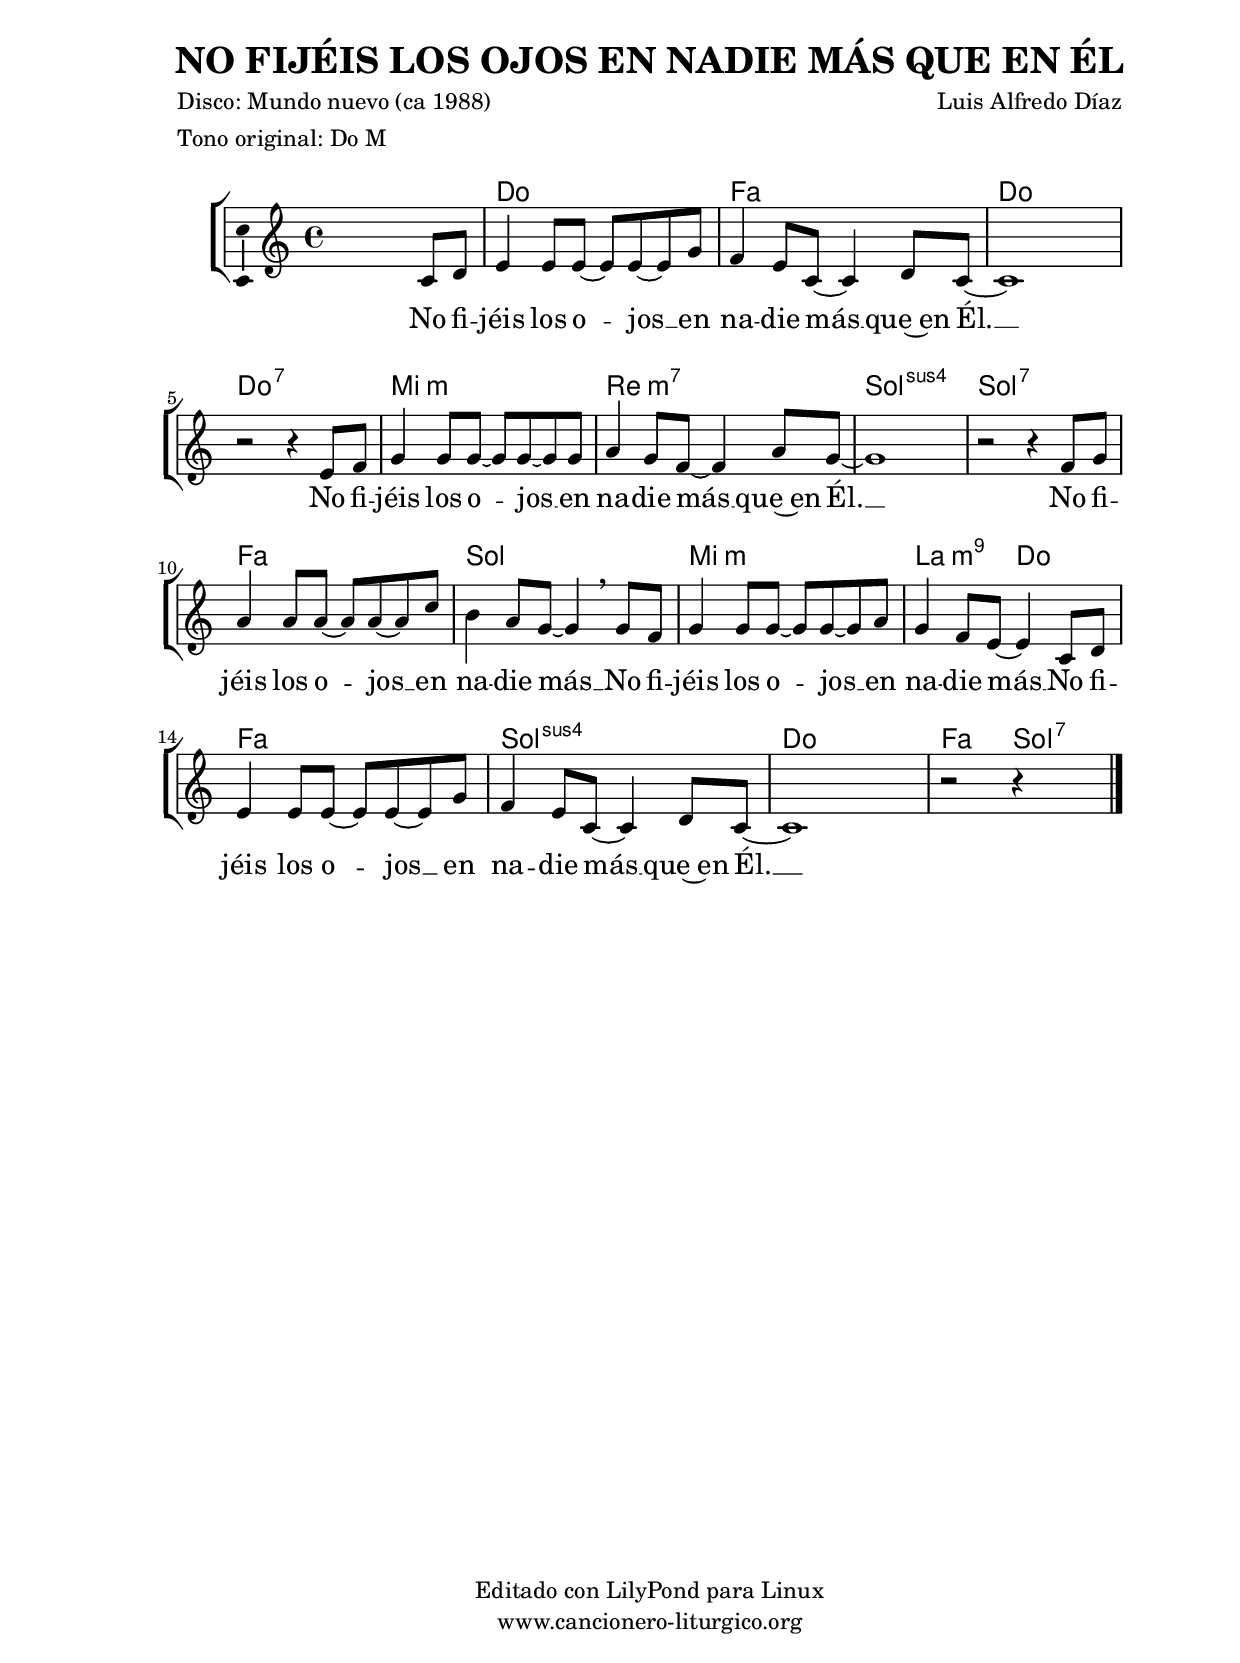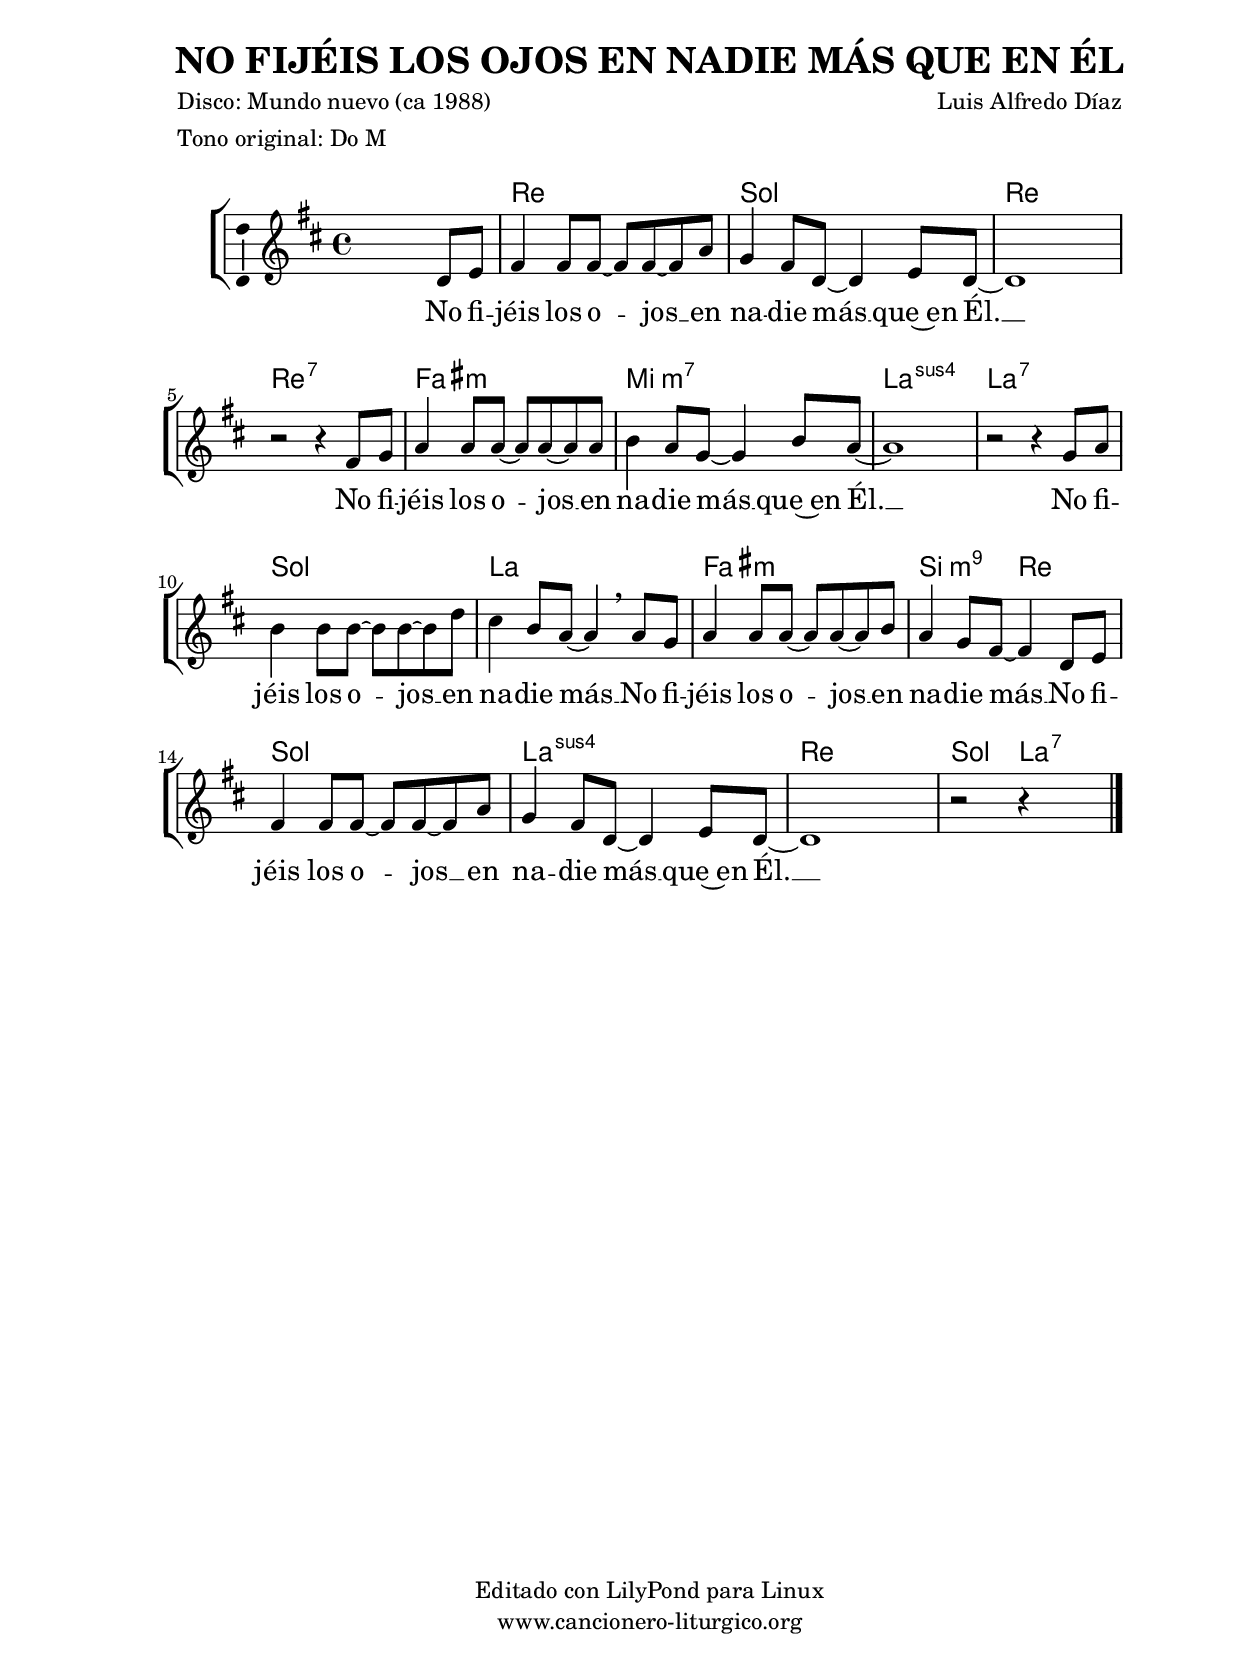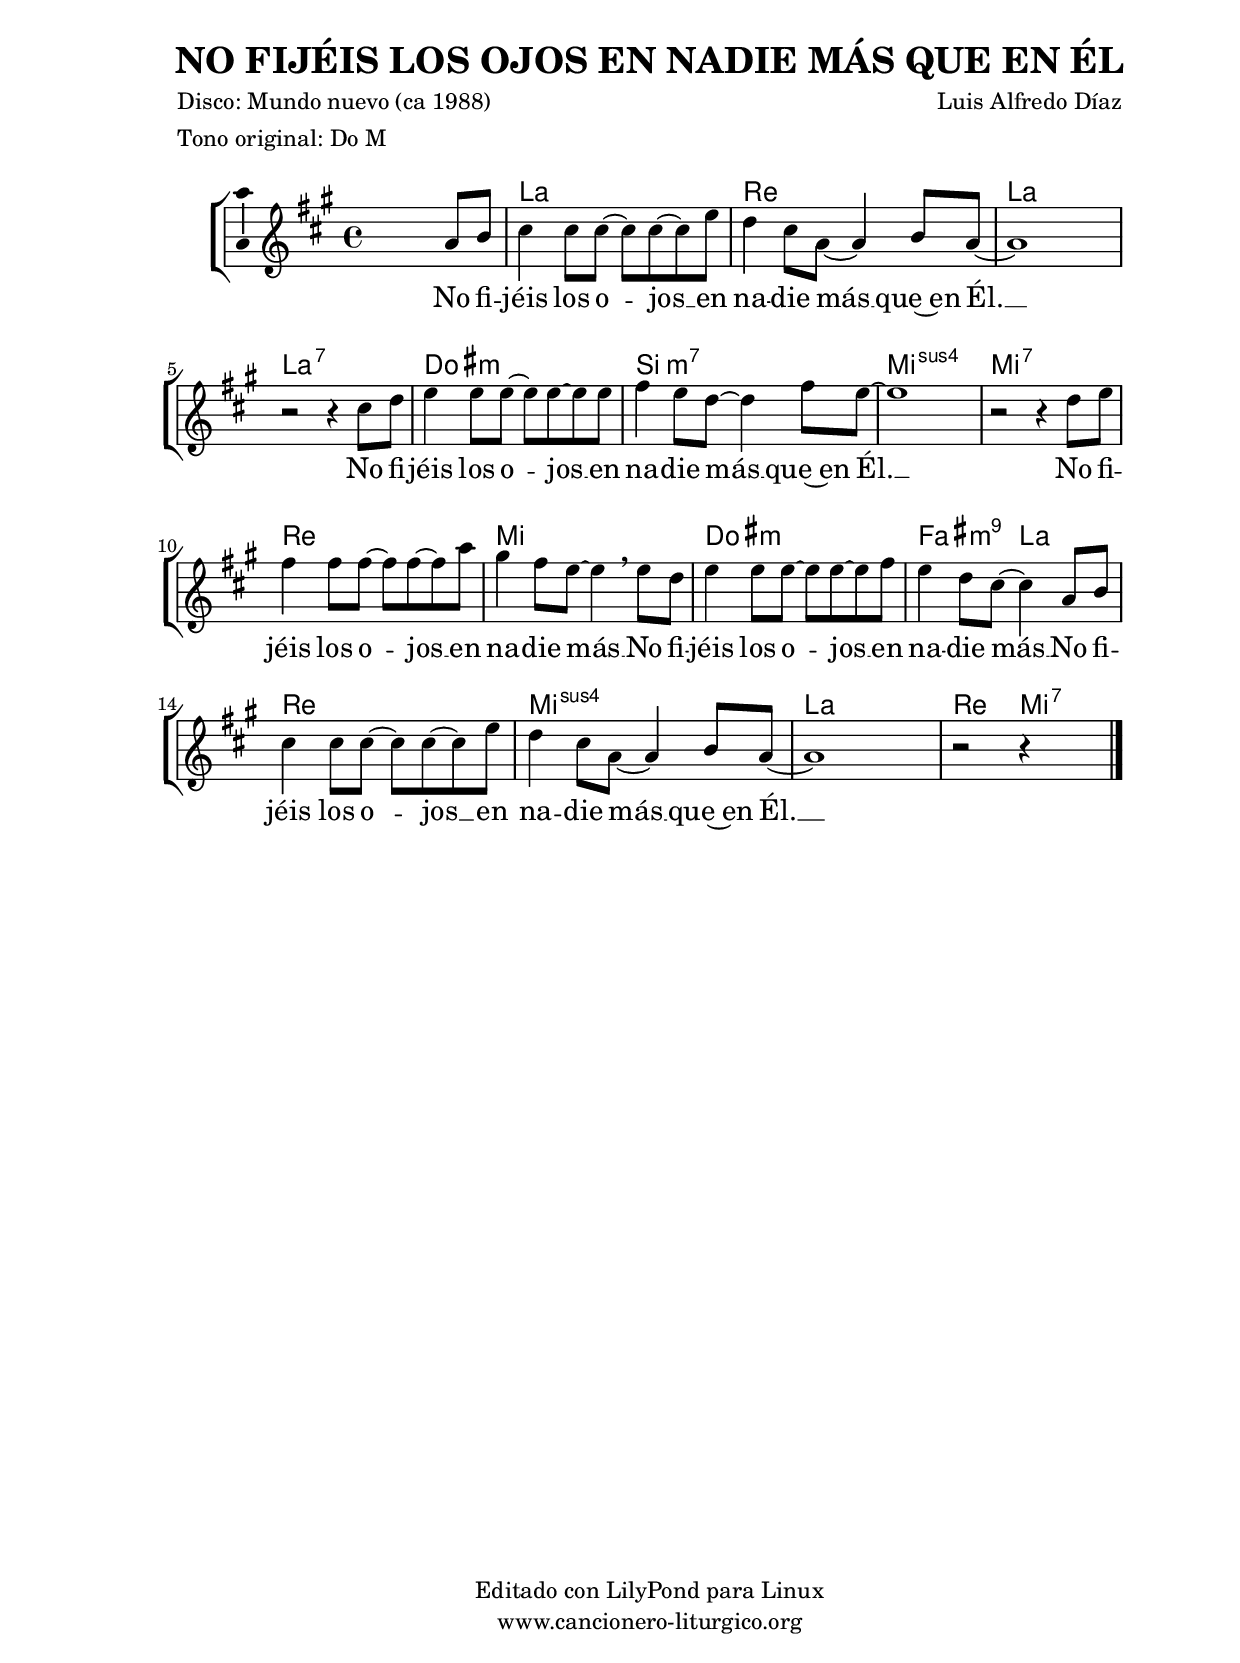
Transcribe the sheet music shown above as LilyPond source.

%
%para convertir .midi en .wav:
%timidity filename.midi -Ow -o finename.wav
%
%
%Para convertir de .wav a .mp3:
%lame -h -m j filename.wav
%
%
%para escuchar el midi:
%timidity nombrefichero.midi
%


%versión de lilypond para la que se ha escrito esta partitura:
\version "2.16.0"

	%Tamaño papel
	#(set-default-paper-size "a4")
	%Tamaño partitura
	#(set-global-staff-size 20)
	%No responde al pulsar sobre una nota
	#(ly:set-option 'point-and-click #f)

%parámetros del encabezamiento:
\header {
	title = "NO FIJÉIS LOS OJOS EN NADIE MÁS QUE EN ÉL"
	subtitle = ""
	composer = "Luis Alfredo Díaz"
	poet = "Disco: Mundo nuevo (ca 1988)"
	meter = "Tono original: Do M"
	arranger = ""
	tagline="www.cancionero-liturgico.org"
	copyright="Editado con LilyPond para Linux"
	}

%parámetros asociados al papel:
\paper  {
	oddHeaderMarkup = \markup {\fill-line { \on-the-fly #not-first-page \fromproperty #'header:title \on-the-fly #not-first-page \fromproperty #'header:composer }}
	evenHeaderMarkup = \markup {\fill-line { \fromproperty #'header:composer \fromproperty #'header:title }}
	#(set-paper-size "a4")
	print-page-number = ##f
	first-page-number = 1
	print-first-page-number = ##f
%	head-separation = 3.0 \cm
	top-margin = 2.0 \cm
	bottom-margin = 0.5\cm
%%%	bottom-margin = -2.0\cm
	left-margin = 3.0 \cm
	line-width = 16.0 \cm 
	indent = 8\mm
	interscoreline = 2.\mm
	between-system-space = 15\mm
%	para que las partituras no llenen la hoja:
	ragged-bottom = ##t
%	idem para la última hoja:
	ragged-last-bottom = ##f
%	para que las partituras llenen el ancho del papel:
	ragged-last = ##f
	after-title-space = 2.5 \cm
%page-count=1
%system-count=8

	%Flexible Vertical Spacing
%	markup-markup-spacing =
%	#'((basic-distance . 15) (minimum-distance . 15) (padding . 3))
	markup-system-spacing =
	#'((basic-distance . 15) (minimum-distance . 15) (padding . 3))
	system-system-spacing =
	#'((basic-distance . 15) (minimum-distance . 15) (padding . 3))
	score-system-spacing =
	#'((basic-distance . 15) (minimum-distance . 15) (padding . 5))
%	top-system-spacing = % header
%	#'((basic-distance . 8) (minimum-distance . 0) (padding . 0))
%	top-markup-spacing =
%	#'((basic-distance . 20) (minimum-distance . 20) (padding . 0))
	last-bottom-spacing = % footer
	#'((basic-distance . 5) (minimum-distance . 5) (padding . 0))
%	score-markup-spacing =
%	#'((basic-distance . 16) (minimum-distance . 13) (padding . 0))

	}


%parámetros que afectan a toda la partitura:
global =  {
	%clave de sol (G):
	\clef G
	%armadura:
%%%	\transpose a c
	\key c \major
	\tempo 4=120
	\set Score.tempoHideNote = ##t
	}


acordes = {
	\italianChords
	\chordmode {
%%%	\transpose a c
{

s2 s c s f s c s c:7 s e:m s d:m7 s g:sus4 s g:7 s f s g s e:m s a:m9 c f s g:sus4 s c s f g:7

	}
	}
}

melodia = 
%%%\transpose a c
{
	\relative c'{
	\time 4/4

s2 s4 c8 d
e4 e8 e~e e~e g
f4 e8 c~c4 d8 c~
c1
r2 r4 e8 f
g4 g8 g~g g~g g
a4 g8 f~f4 a8 g~
g1
r2 r4 f8 g
a4 a8 a~a a~a c
b4 a8 g~g4 \breathe g8 f
g4 g8 g~g g~g a
g4 f8 e~e4 c8 d
e4 e8 e~e e~e g
f4 e8 c~c4 d8 c~
c1
r2 r4 s4

	\bar "|."
	}
	}


texto = \lyricmode {
No fi -- jéis los o -- jos __ en na -- die más __ que~en Él. __
No fi -- jéis los o -- jos __ en na -- die más __ que~en Él. __
No fi -- jéis los o -- jos __ en na -- die más __
No fi -- jéis los o -- jos __ en na -- die más __
No fi -- jéis los o -- jos __ en na -- die más __  que~en Él. __

	}


acordesStaff = \context ChordNames = acordesStaff <<
	\set chordChanges = ##t
	\acordes
	>>


vozStaff = \context Voice = vozStaff
\with {\consists "Ambitus_engraver"}
<<
%	\set Staff.instrumentName = ""
%	\set Staff.shortInstrumentName = ""
%	\set Staff.midiInstrument = #"clarinet"
	\set Staff.midiInstrument = #"cello"
%	\set Staff.midiInstrument = #"flute"
%	\set Staff.midiInstrument = #"electric guitar (jazz)"
%	\set Staff.midiInstrument = #"english horn"
%	\set Staff.midiInstrument = #"violin"
%	\set Staff.midiInstrument = #"glockenspiel"
	\set Staff.midiMinimumVolume = #0.7
	\set Staff.midiMaximumVolume = #0.9
	\global
	\melodia
	>>

textoStaff = \context Lyrics = textoStaff <<
	\lyricsto vozStaff \texto
	>>

\book {
	\score {
		\context ChoirStaff {
			\override StaffGroup.SystemStartBracket #'collapse-height = #1
			\override Score.SystemStartBar #'collapse-height = #1
			<<
			\acordesStaff
			\vozStaff
			\textoStaff
			>>
			}
		\layout {
	    		\context {
				\Lyrics
				\override LyricText #'font-size = #2
				}
	   		 \context {
				\Score
				\override StaffSymbol #'staff-space = #(magstep +3)
				}
			}
		}
	\score {
		\unfoldRepeats
		\context ChoirStaff {
			<<
			\acordesStaff
			\vozStaff
			>>
			}
		\midi {
	  		\context {
	  			\Score
				tempoWholesPerMinute = #(ly:make-moment 70 4)
				}
			}
		}
	}



#(define output-suffix "C")
\book {
	\score {
		\context ChoirStaff {
			\override StaffGroup.SystemStartBracket #'collapse-height = #1
			\override Score.SystemStartBar #'collapse-height = #1
\transpose c d
			<<
			\acordesStaff
			\vozStaff
			\textoStaff
			>>
			}
		\layout {
	    		\context {
				\Lyrics
				\override LyricText #'font-size = #2
				}
	   		 \context {
				\Score
				\override StaffSymbol #'staff-space = #(magstep +3)
				}
			}
		}
	}

#(define output-suffix "S")
\book {
	\score {
		\context ChoirStaff {
			\override StaffGroup.SystemStartBracket #'collapse-height = #1
			\override Score.SystemStartBar #'collapse-height = #1
\transpose c a
			<<
			\acordesStaff
			\vozStaff
			\textoStaff
			>>
			}
		\layout {
	    		\context {
				\Lyrics
				\override LyricText #'font-size = #2
				}
	   		 \context {
				\Score
				\override StaffSymbol #'staff-space = #(magstep +3)
				}
			}
		}
	}


